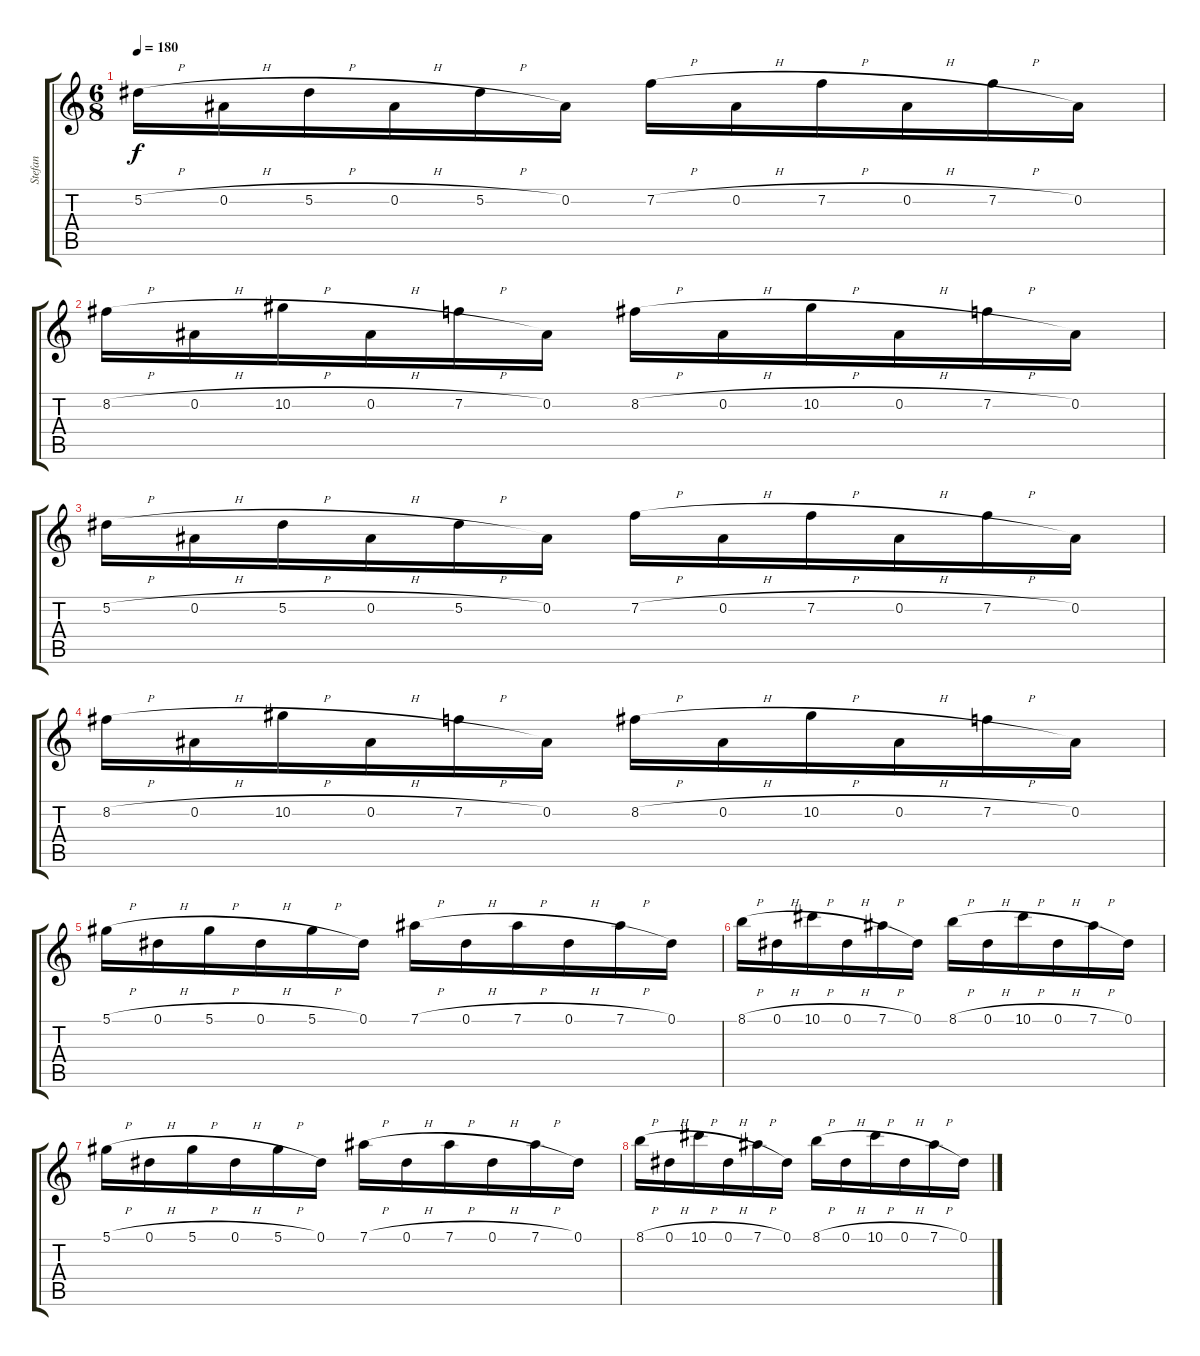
\track ("Stefan" "Stefan") {instrument overdrivenguitar}
\staff {score tabs}
\tuning (Eb4 Bb3 Gb3 Db3 Ab2 Eb2) {hide}
\ts (6 8)
\tempo 180
\clef g2
\ks c
5.2{h}.16{dy f} 0.2{h}.16 5.2{h}.16 0.2{h}.16 5.2{h}.16 0.2.16 7.2{h}.16 0.2{h}.16 7.2{h}.16 0.2{h}.16 7.2{h}.16 0.2.16 |
8.2{h}.16 0.2{h}.16 10.2{h}.16 0.2{h}.16 7.2{h}.16 0.2.16 8.2{h}.16 0.2{h}.16 10.2{h}.16 0.2{h}.16 7.2{h}.16 0.2.16 |
5.2{h}.16 0.2{h}.16 5.2{h}.16 0.2{h}.16 5.2{h}.16 0.2.16 7.2{h}.16 0.2{h}.16 7.2{h}.16 0.2{h}.16 7.2{h}.16 0.2.16 |
8.2{h}.16 0.2{h}.16 10.2{h}.16 0.2{h}.16 7.2{h}.16 0.2.16 8.2{h}.16 0.2{h}.16 10.2{h}.16 0.2{h}.16 7.2{h}.16 0.2.16 |
5.1{h}.16 0.1{h}.16 5.1{h}.16 0.1{h}.16 5.1{h}.16 0.1.16 7.1{h}.16 0.1{h}.16 7.1{h}.16 0.1{h}.16 7.1{h}.16 0.1.16 |
8.1{h}.16 0.1{h}.16 10.1{h}.16 0.1{h}.16 7.1{h}.16 0.1.16 8.1{h}.16 0.1{h}.16 10.1{h}.16 0.1{h}.16 7.1{h}.16 0.1.16 |
5.1{h}.16 0.1{h}.16 5.1{h}.16 0.1{h}.16 5.1{h}.16 0.1.16 7.1{h}.16 0.1{h}.16 7.1{h}.16 0.1{h}.16 7.1{h}.16 0.1.16 |
8.1{h}.16 0.1{h}.16 10.1{h}.16 0.1{h}.16 7.1{h}.16 0.1.16 8.1{h}.16 0.1{h}.16 10.1{h}.16 0.1{h}.16 7.1{h}.16 0.1.16
